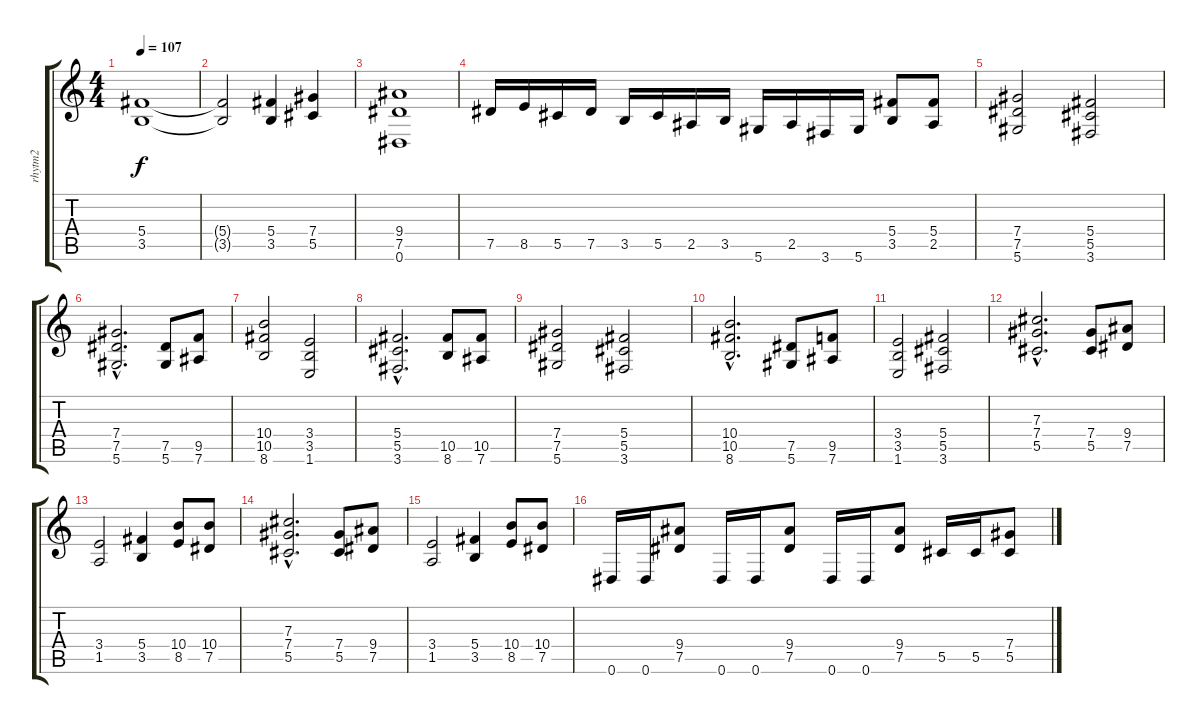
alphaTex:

\track ("rhytm2" "rhytm2") {instrument distortionguitar}
\staff {score tabs}
\tuning (Eb4 Bb3 Gb3 Db3 Ab2 Eb2) {hide}
\ts (4 4)
\tempo 107
\clef g2
\ks c
(5.4 3.5).1{dy f} |
(5.4{t} 3.5{t}).2 (5.4 3.5).4 (7.4 5.5).4 |
(9.4 7.5 0.6).1 |
7.5.16 8.5.16 5.5.16 7.5.16 3.5.16 5.5.16 2.5.16 3.5.16 5.6.16 2.5.16 3.6.16 5.6.16 (5.4 3.5).8 (5.4 2.5).8 |
(7.4 7.5 5.6).2 (5.4 5.5 3.6).2 |
(7.4{hac} 7.5{hac} 5.6{hac}).2{d} (7.5 5.6).8 (9.5 7.6).8 |
(10.4 10.5 8.6).2 (3.4 3.5 1.6).2 |
(5.4{hac} 5.5{hac} 3.6{hac}).2{d} (10.5 8.6).8 (10.5 7.6).8 |
(7.4 7.5 5.6).2 (5.4 5.5 3.6).2 |
(10.4{hac} 10.5{hac} 8.6{hac}).2{d} (7.5 5.6).8 (9.5 7.6).8 |
(3.4 3.5 1.6).2 (5.4 5.5 3.6).2 |
(7.3{hac} 7.4{hac} 5.5{hac}).2{d} (7.4 5.5).8 (9.4 7.5).8 |
(3.4 1.5).2 (5.4 3.5).4 (10.4 8.5).8 (10.4 7.5).8 |
(7.3{hac} 7.4{hac} 5.5{hac}).2{d} (7.4 5.5).8 (9.4 7.5).8 |
(3.4 1.5).2 (5.4 3.5).4 (10.4 8.5).8 (10.4 7.5).8 |
0.6.16 0.6.16 (9.4 7.5).8 0.6.16 0.6.16 (9.4 7.5).8 0.6.16 0.6.16 (9.4 7.5).8 5.5.16 5.5.16 (7.4 5.5).8
